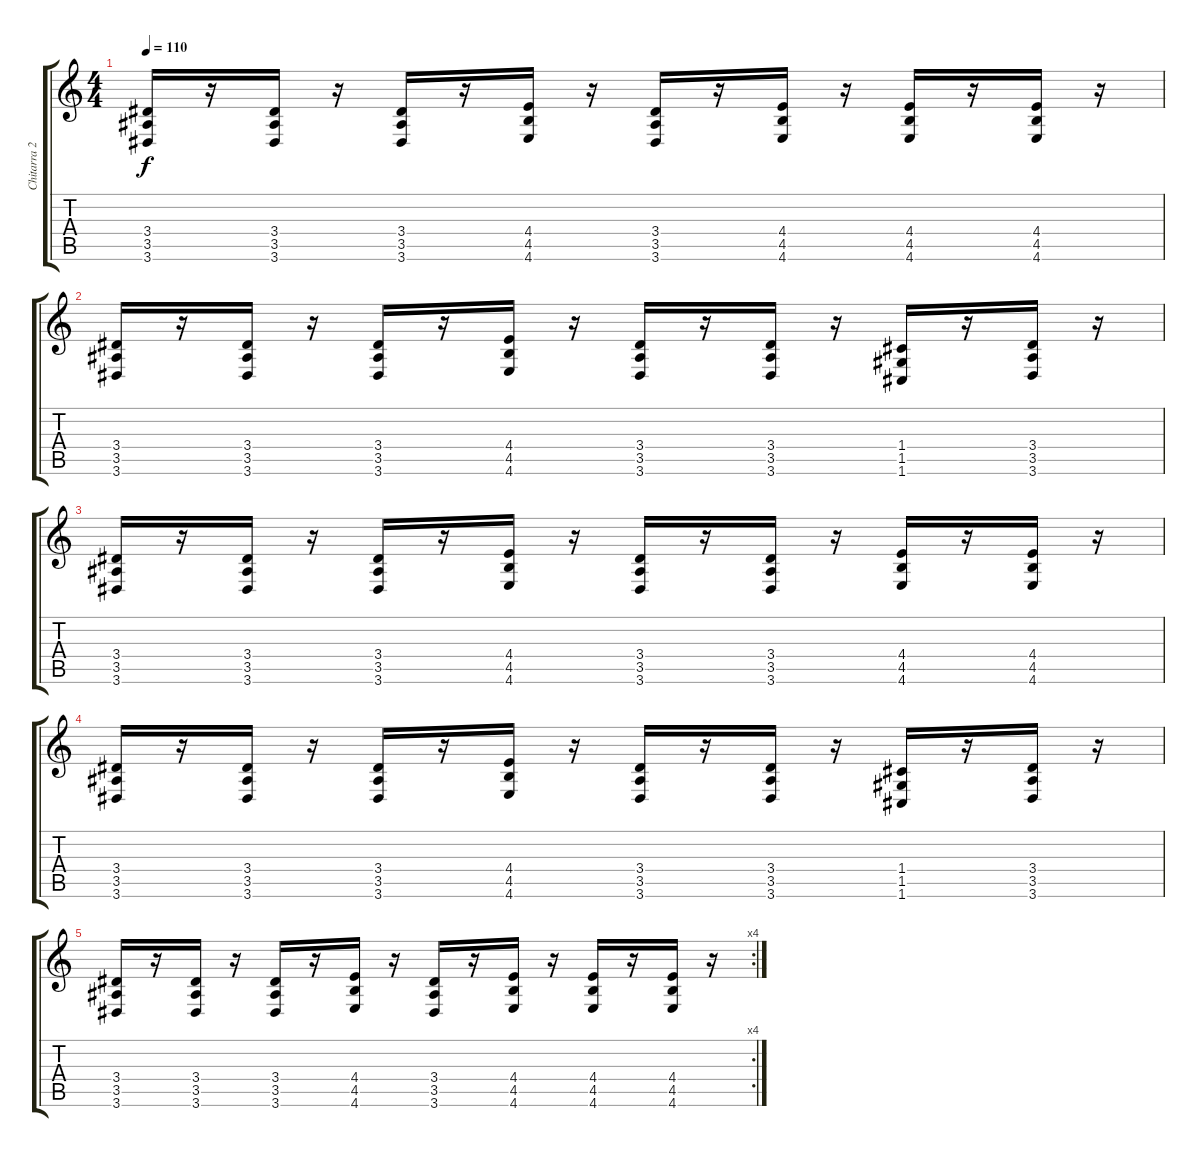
\track ("Chitarra 2 Oct" "Chitarra 2") {instrument overdrivenguitar}
\staff {score tabs}
\tuning (D4 A3 F3 C3 G2 C2) {hide}
\ts (4 4)
\tempo 110
\clef g2
\ks c
(3.4 3.5 3.6).16{dy f} r.16 (3.4 3.5 3.6).16 r.16 (3.4 3.5 3.6).16 r.16 (4.4 4.5 4.6).16 r.16 (3.4 3.5 3.6).16 r.16 (4.4 4.5 4.6).16 r.16 (4.4 4.5 4.6).16 r.16 (4.4 4.5 4.6).16 r.16 |
(3.4 3.5 3.6).16 r.16 (3.4 3.5 3.6).16 r.16 (3.4 3.5 3.6).16 r.16 (4.4 4.5 4.6).16 r.16 (3.4 3.5 3.6).16 r.16 (3.4 3.5 3.6).16 r.16 (1.4 1.5 1.6).16 r.16 (3.4 3.5 3.6).16 r.16 |
(3.4 3.5 3.6).16 r.16 (3.4 3.5 3.6).16 r.16 (3.4 3.5 3.6).16 r.16 (4.4 4.5 4.6).16 r.16 (3.4 3.5 3.6).16 r.16 (3.4 3.5 3.6).16 r.16 (4.4 4.5 4.6).16 r.16 (4.4 4.5 4.6).16 r.16 |
(3.4 3.5 3.6).16 r.16 (3.4 3.5 3.6).16 r.16 (3.4 3.5 3.6).16 r.16 (4.4 4.5 4.6).16 r.16 (3.4 3.5 3.6).16 r.16 (3.4 3.5 3.6).16 r.16 (1.4 1.5 1.6).16 r.16 (3.4 3.5 3.6).16 r.16 |
\rc 4
(3.4 3.5 3.6).16 r.16 (3.4 3.5 3.6).16 r.16 (3.4 3.5 3.6).16 r.16 (4.4 4.5 4.6).16 r.16 (3.4 3.5 3.6).16 r.16 (4.4 4.5 4.6).16 r.16 (4.4 4.5 4.6).16 r.16 (4.4 4.5 4.6).16 r.16
